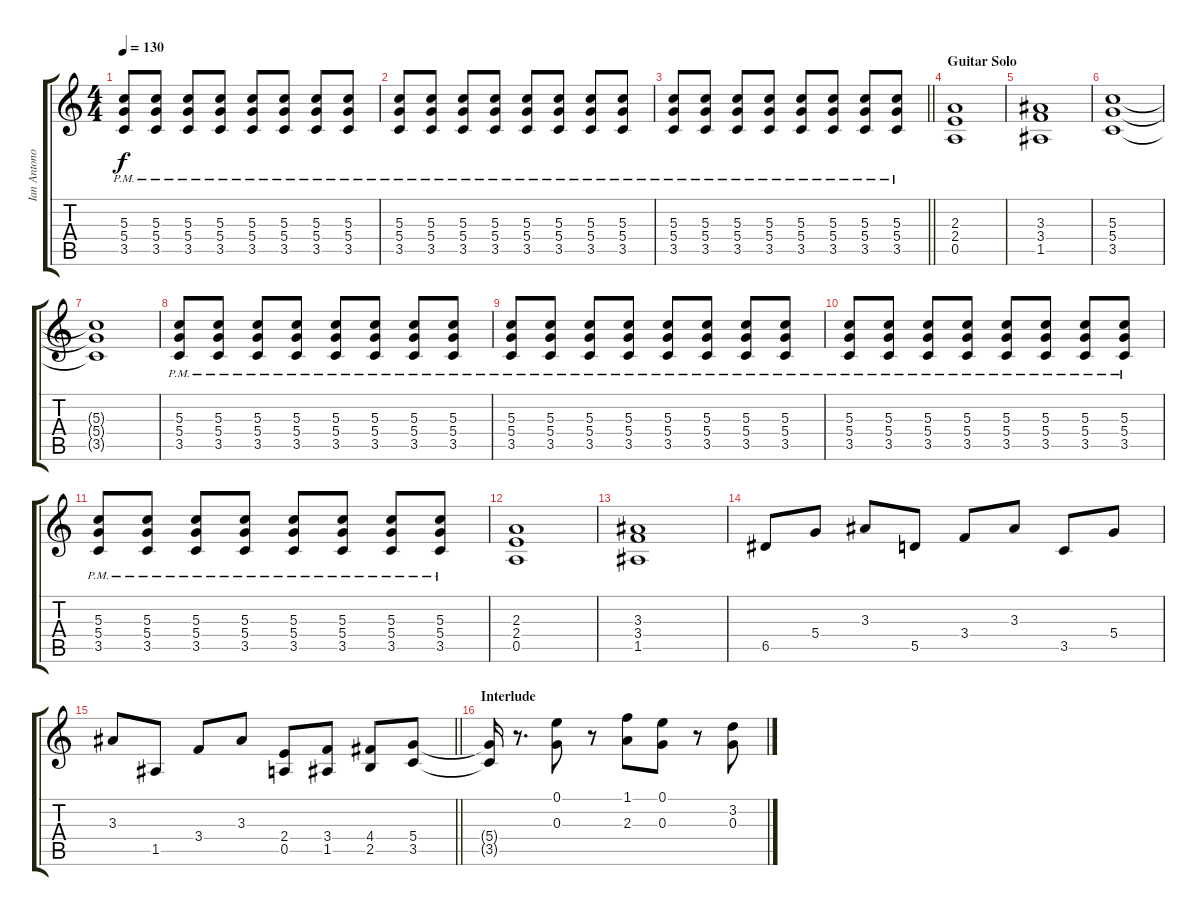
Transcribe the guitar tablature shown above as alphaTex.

\track ("Ian Antono" "Ian Antono") {instrument overdrivenguitar}
\staff {score tabs}
\tuning (E4 B3 G3 D3 A2 E2) {hide}
\ts (4 4)
\tempo 130
\clef g2
\ks c
(5.3{pm} 5.4{pm} 3.5{pm}).8{dy f} (5.3{pm} 5.4{pm} 3.5{pm}).8 (5.3{pm} 5.4{pm} 3.5{pm}).8 (5.3{pm} 5.4{pm} 3.5{pm}).8 (5.3{pm} 5.4{pm} 3.5{pm}).8 (5.3{pm} 5.4{pm} 3.5{pm}).8 (5.3{pm} 5.4{pm} 3.5{pm}).8 (5.3{pm} 5.4{pm} 3.5{pm}).8 |
(5.3{pm} 5.4{pm} 3.5{pm}).8 (5.3{pm} 5.4{pm} 3.5{pm}).8 (5.3{pm} 5.4{pm} 3.5{pm}).8 (5.3{pm} 5.4{pm} 3.5{pm}).8 (5.3{pm} 5.4{pm} 3.5{pm}).8 (5.3{pm} 5.4{pm} 3.5{pm}).8 (5.3{pm} 5.4{pm} 3.5{pm}).8 (5.3{pm} 5.4{pm} 3.5{pm}).8 |
\barLineRight lightlight
(5.3{pm} 5.4{pm} 3.5{pm}).8 (5.3{pm} 5.4{pm} 3.5{pm}).8 (5.3{pm} 5.4{pm} 3.5{pm}).8 (5.3{pm} 5.4{pm} 3.5{pm}).8 (5.3{pm} 5.4{pm} 3.5{pm}).8 (5.3{pm} 5.4{pm} 3.5{pm}).8 (5.3{pm} 5.4{pm} 3.5{pm}).8 (5.3{pm} 5.4{pm} 3.5{pm}).8 |
\section ("" "Guitar Solo")
(2.3 2.4 0.5).1 |
(3.3 3.4 1.5).1 |
(5.3 5.4 3.5).1 |
(5.3{t} 5.4{t} 3.5{t}).1 |
(5.3{pm} 5.4{pm} 3.5{pm}).8 (5.3{pm} 5.4{pm} 3.5{pm}).8 (5.3{pm} 5.4{pm} 3.5{pm}).8 (5.3{pm} 5.4{pm} 3.5{pm}).8 (5.3{pm} 5.4{pm} 3.5{pm}).8 (5.3{pm} 5.4{pm} 3.5{pm}).8 (5.3{pm} 5.4{pm} 3.5{pm}).8 (5.3{pm} 5.4{pm} 3.5{pm}).8 |
(5.3{pm} 5.4{pm} 3.5{pm}).8 (5.3{pm} 5.4{pm} 3.5{pm}).8 (5.3{pm} 5.4{pm} 3.5{pm}).8 (5.3{pm} 5.4{pm} 3.5{pm}).8 (5.3{pm} 5.4{pm} 3.5{pm}).8 (5.3{pm} 5.4{pm} 3.5{pm}).8 (5.3{pm} 5.4{pm} 3.5{pm}).8 (5.3{pm} 5.4{pm} 3.5{pm}).8 |
(5.3{pm} 5.4{pm} 3.5{pm}).8 (5.3{pm} 5.4{pm} 3.5{pm}).8 (5.3{pm} 5.4{pm} 3.5{pm}).8 (5.3{pm} 5.4{pm} 3.5{pm}).8 (5.3{pm} 5.4{pm} 3.5{pm}).8 (5.3{pm} 5.4{pm} 3.5{pm}).8 (5.3{pm} 5.4{pm} 3.5{pm}).8 (5.3{pm} 5.4{pm} 3.5{pm}).8 |
(5.3{pm} 5.4{pm} 3.5{pm}).8 (5.3{pm} 5.4{pm} 3.5{pm}).8 (5.3{pm} 5.4{pm} 3.5{pm}).8 (5.3{pm} 5.4{pm} 3.5{pm}).8 (5.3{pm} 5.4{pm} 3.5{pm}).8 (5.3{pm} 5.4{pm} 3.5{pm}).8 (5.3{pm} 5.4{pm} 3.5{pm}).8 (5.3{pm} 5.4{pm} 3.5{pm}).8 |
(2.3 2.4 0.5).1 |
(3.3 3.4 1.5).1 |
6.5.8 5.4.8 3.3.8 5.5.8 3.4.8 3.3.8 3.5.8 5.4.8 |
\barLineRight lightlight
3.3.8 1.5.8 3.4.8 3.3.8 (2.4 0.5).8 (3.4 1.5).8 (4.4 2.5).8 (5.4 3.5).8 |
\section ("" "Interlude")
(5.4{t} 3.5{t}).16 r.8{d} (0.1 0.3).8 r.8 (1.1 2.3).8 (0.1 0.3).8 r.8 (3.2 0.3).8
